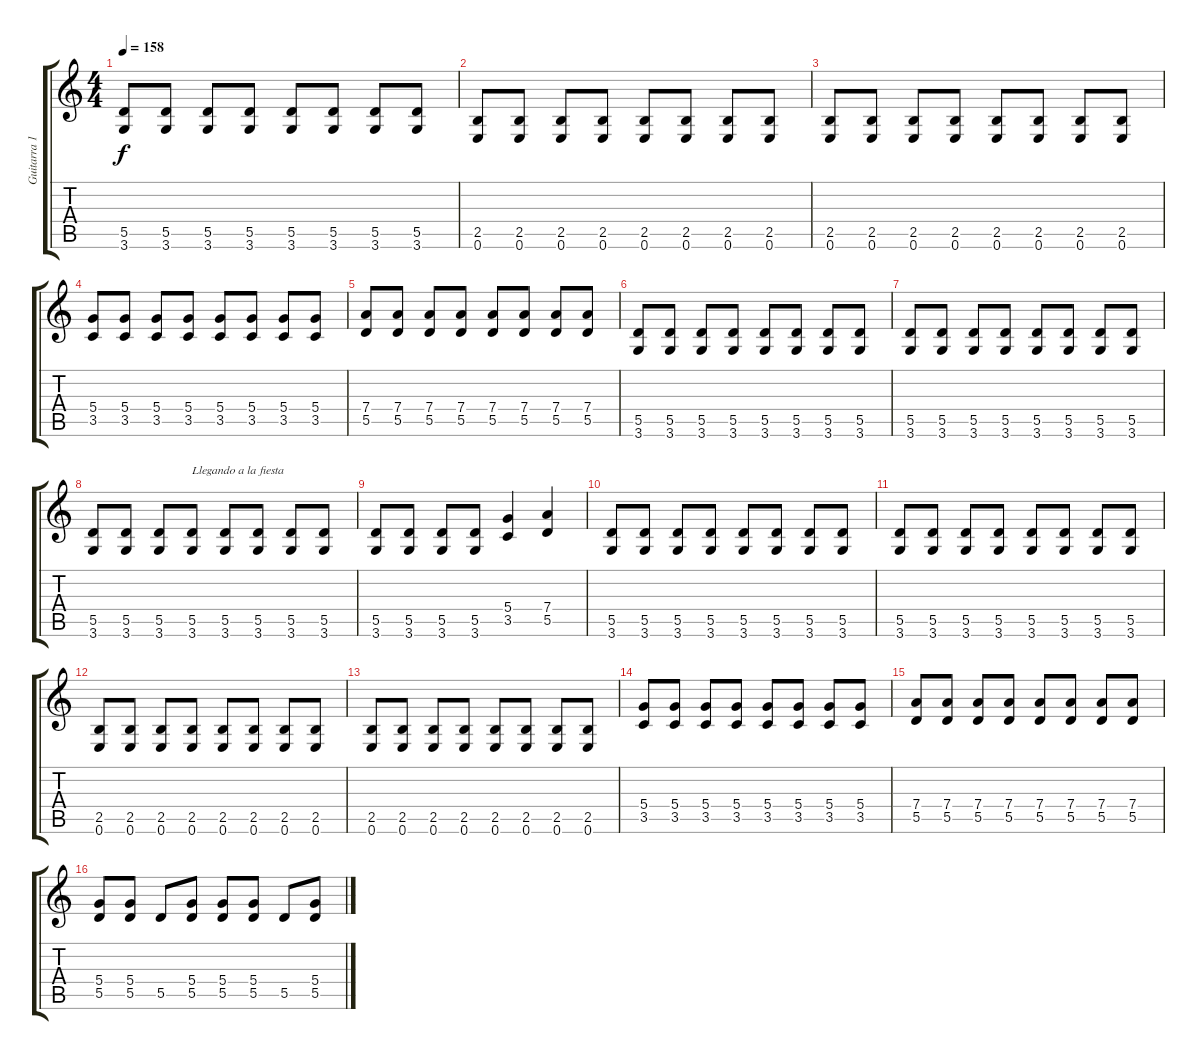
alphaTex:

\track ("Guitarra 1" "Guitarra 1") {instrument electricguitarmuted}
\staff {score tabs}
\tuning (E4 B3 G3 D3 A2 E2) {hide}
\ts (4 4)
\tempo 158
\clef g2
\ks c
(5.5 3.6).8{dy f} (5.5 3.6).8 (5.5 3.6).8 (5.5 3.6).8 (5.5 3.6).8 (5.5 3.6).8 (5.5 3.6).8 (5.5 3.6).8 |
(2.5 0.6).8 (2.5 0.6).8 (2.5 0.6).8 (2.5 0.6).8 (2.5 0.6).8 (2.5 0.6).8 (2.5 0.6).8 (2.5 0.6).8 |
(2.5 0.6).8 (2.5 0.6).8 (2.5 0.6).8 (2.5 0.6).8 (2.5 0.6).8 (2.5 0.6).8 (2.5 0.6).8 (2.5 0.6).8 |
(5.4 3.5).8 (5.4 3.5).8 (5.4 3.5).8 (5.4 3.5).8 (5.4 3.5).8 (5.4 3.5).8 (5.4 3.5).8 (5.4 3.5).8 |
(7.4 5.5).8 (7.4 5.5).8 (7.4 5.5).8 (7.4 5.5).8 (7.4 5.5).8 (7.4 5.5).8 (7.4 5.5).8 (7.4 5.5).8 |
(5.5 3.6).8 (5.5 3.6).8 (5.5 3.6).8 (5.5 3.6).8 (5.5 3.6).8 (5.5 3.6).8 (5.5 3.6).8 (5.5 3.6).8 |
(5.5 3.6).8 (5.5 3.6).8 (5.5 3.6).8 (5.5 3.6).8 (5.5 3.6).8 (5.5 3.6).8 (5.5 3.6).8 (5.5 3.6).8 |
(5.5 3.6).8 (5.5 3.6).8 (5.5 3.6).8 (5.5 3.6).8{txt "Llegando a la fiesta"} (5.5 3.6).8 (5.5 3.6).8 (5.5 3.6).8 (5.5 3.6).8 |
(5.5 3.6).8 (5.5 3.6).8 (5.5 3.6).8 (5.5 3.6).8 (5.4 3.5).4 (7.4 5.5).4 |
(5.5 3.6).8 (5.5 3.6).8 (5.5 3.6).8 (5.5 3.6).8 (5.5 3.6).8 (5.5 3.6).8 (5.5 3.6).8 (5.5 3.6).8 |
(5.5 3.6).8 (5.5 3.6).8 (5.5 3.6).8 (5.5 3.6).8 (5.5 3.6).8 (5.5 3.6).8 (5.5 3.6).8 (5.5 3.6).8 |
(2.5 0.6).8 (2.5 0.6).8 (2.5 0.6).8 (2.5 0.6).8 (2.5 0.6).8 (2.5 0.6).8 (2.5 0.6).8 (2.5 0.6).8 |
(2.5 0.6).8 (2.5 0.6).8 (2.5 0.6).8 (2.5 0.6).8 (2.5 0.6).8 (2.5 0.6).8 (2.5 0.6).8 (2.5 0.6).8 |
(5.4 3.5).8 (5.4 3.5).8 (5.4 3.5).8 (5.4 3.5).8 (5.4 3.5).8 (5.4 3.5).8 (5.4 3.5).8 (5.4 3.5).8 |
(7.4 5.5).8 (7.4 5.5).8 (7.4 5.5).8 (7.4 5.5).8 (7.4 5.5).8 (7.4 5.5).8 (7.4 5.5).8 (7.4 5.5).8 |
(5.4 5.5).8 (5.4 5.5).8 5.5.8 (5.4 5.5).8 (5.4 5.5).8 (5.4 5.5).8 5.5.8 (5.4 5.5).8
